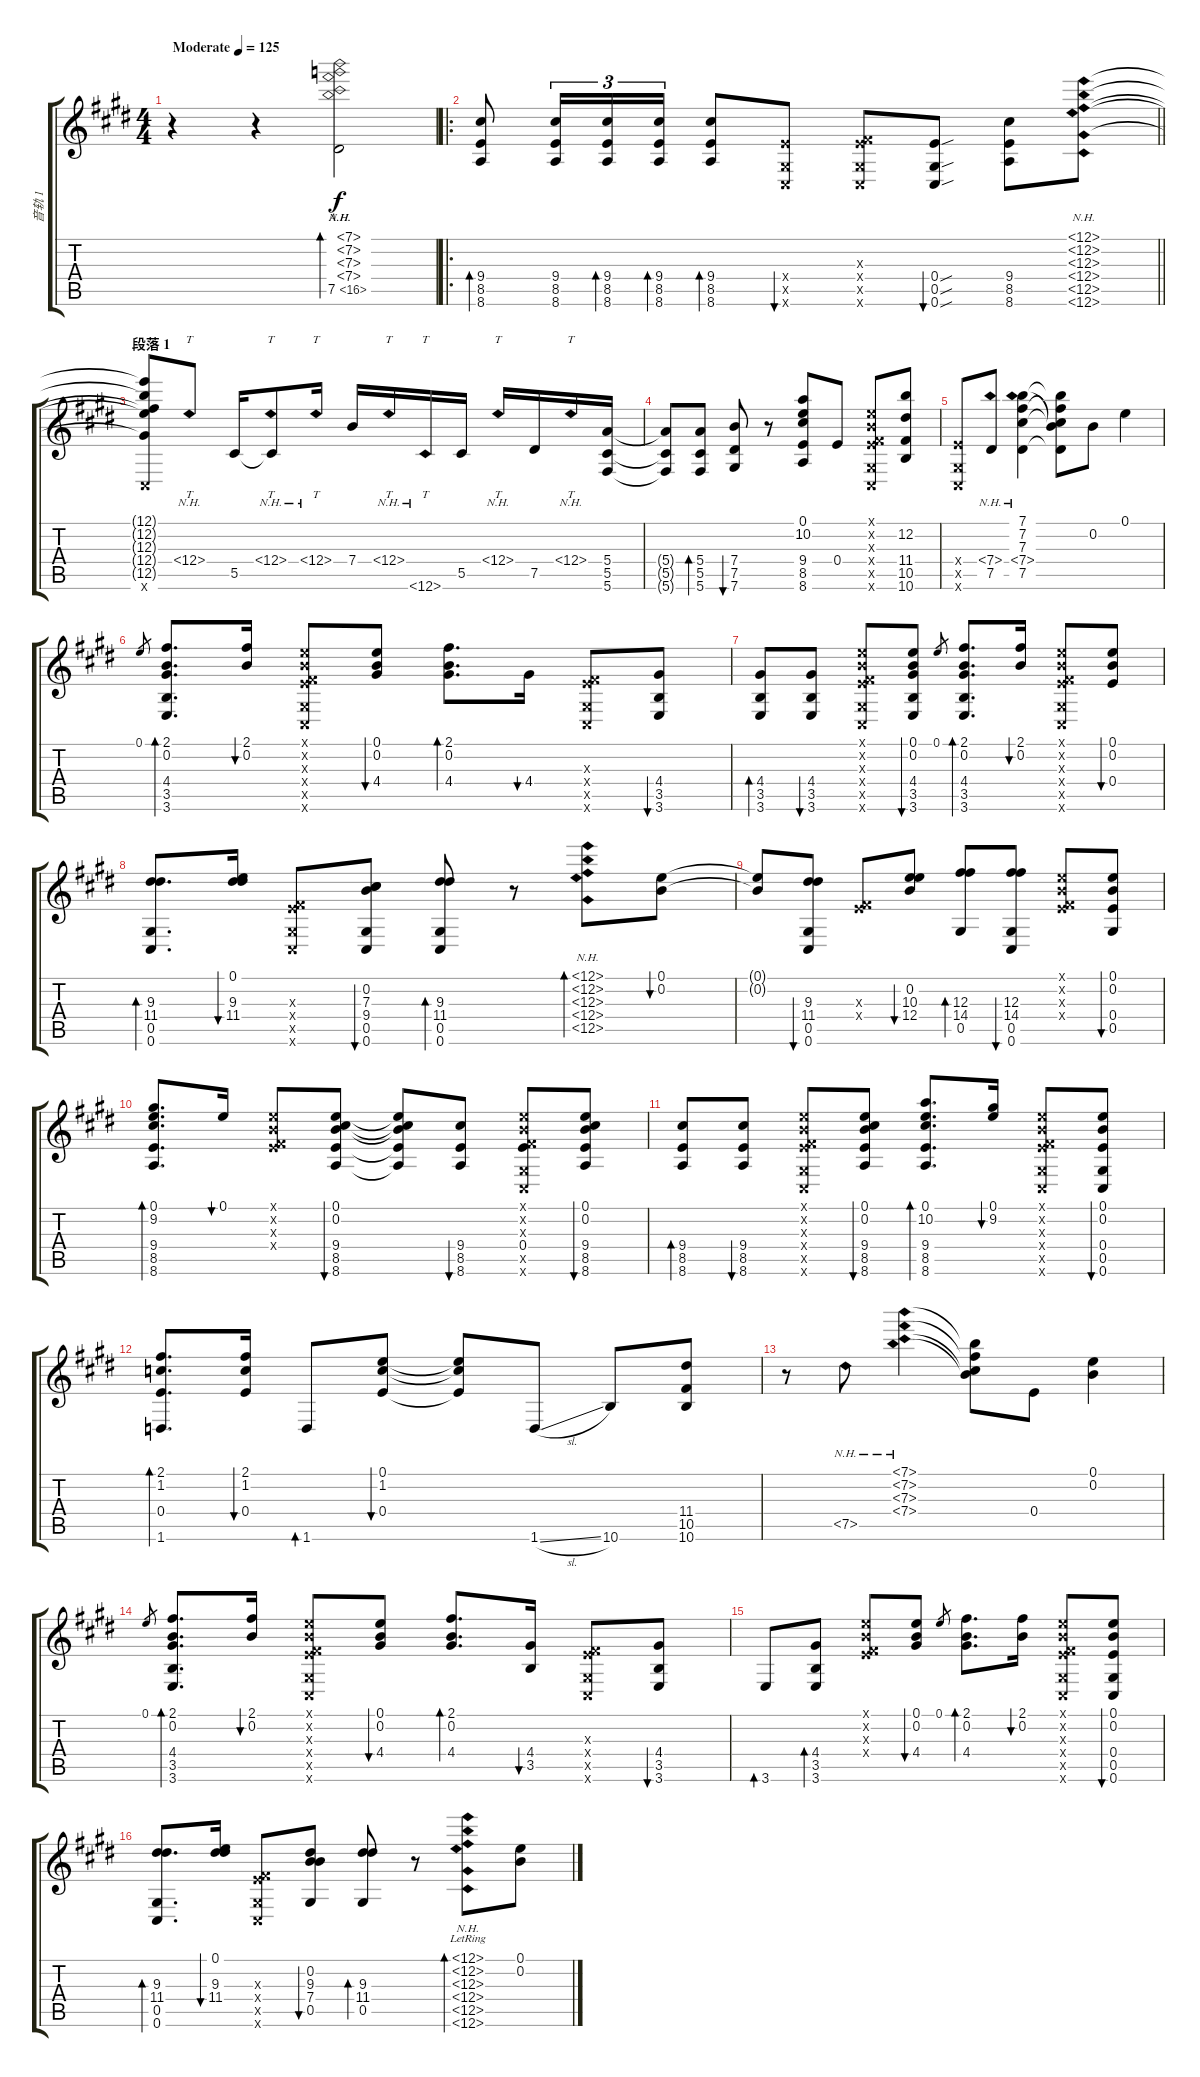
\track ("音轨 1" "音轨 1") {instrument acousticguitarnylon}
\staff {score tabs}
\tuning (E4 B3 Gb3 E3 Ab2 Db2) {hide}
\ts (4 4)
\tempo (125 "Moderate")
\clef g2
\ks e
r.4{dy f instrument acousticguitarnylon} r.4 (7.1{nh} 7.2{nh} 7.3{nh} 7.4{nh} 7.5{ah 9}).2{bd 60} |
\ro
\barLineRight lightlight
(9.4 8.5 8.6).8{bd 60} (9.4 8.5 8.6).16{tu (3 2)} (9.4 8.5 8.6).16{tu (3 2) bd 60} (9.4 8.5 8.6).16{tu (3 2) bd 60} (9.4 8.5 8.6).8{bd 60} (0.4{x} 0.5{x} 0.6{x}).8{bu 60} (0.3{x} 0.4{x} 0.5{x} 0.6{x}).8 (0.4{sou} 0.5{sou} 0.6{sou}).8{bu 60} (9.4 8.5 8.6).8 (12.1{nh} 12.2{nh} 12.3{nh} 12.4{nh} 12.5{nh} 12.6{nh}).8 |
\section ("" "段落 1")
(12.1{t} 12.2{t} 12.3{t} 12.4{t} 12.5{t} 0.6{x}).8 12.4{nh}.8{tt} 5.5.16 (12.4{nh} 5.5{t}).8{tt} 12.4{nh}.16{tt} 7.4.16 12.4{nh}.16{tt} 12.6{nh}.16{tt} 5.5.16 12.4{nh}.16{tt} 7.5.16 12.4{nh}.16{tt} (5.4 5.5 5.6).16 |
(5.4{t} 5.5{t} 5.6{t}).8 (5.4 5.5 5.6).8{bd 60} (7.4 7.5 7.6).8{bu 60} r.8 (0.1 10.2 9.4 8.5 8.6).8 0.4.8 (0.1{x} 0.2{x} 0.3{x} 0.4{x} 0.5{x} 0.6{x}).8 (12.2 11.4 10.5 10.6).8 |
(0.4{x} 0.5{x} 0.6{x}).8 (7.4{nh} 7.5).8 (7.1 7.2 7.3 7.4{nh} 7.5).4 (7.1{t} 7.2{t} 7.3{t} 7.4{t} 7.5{t}).8 0.2.8 0.1.4 |
0.1.8{gr} (2.1 0.2 4.4 3.5 3.6).8{d bd 60} (2.1 0.2).16{bu 60} (0.1{x} 0.2{x} 0.3{x} 0.4{x} 0.5{x} 0.6{x}).8 (0.1 0.2 4.4).8{bu 60} (2.1 0.2 4.4).8{d bd 60} 4.4.16{bu 60} (0.3{x} 0.4{x} 0.5{x} 0.6{x}).8 (4.4 3.5 3.6).8{bu 60} |
(4.4 3.5 3.6).8{bd 60} (4.4 3.5 3.6).8{bu 60} (0.1{x} 0.2{x} 0.3{x} 0.4{x} 0.5{x} 0.6{x}).8 (0.1 0.2 4.4 3.5 3.6).8{bu 60} 0.1.8{gr} (2.1 0.2 4.4 3.5 3.6).8{d bd 60} (2.1 0.2).16{bu 60} (0.1{x} 0.2{x} 0.3{x} 0.4{x} 0.5{x} 0.6{x}).8 (0.1 0.2 0.4).8{bu 60} |
(9.3 11.4 0.5 0.6).8{d bd 60} (0.1 9.3 11.4).16{bu 60} (0.3{x} 0.4{x} 0.5{x} 0.6{x}).8 (0.2 7.3 9.4 0.5 0.6).8{bu 60} (9.3 11.4 0.5 0.6).8{bd 60} r.8 (12.1{nh} 12.2{nh} 12.3{nh} 12.4{nh} 12.5{nh}).8{bd 480} (0.1 0.2).8{bu 60} |
(0.1{t} 0.2{t}).8 (9.3 11.4 0.5 0.6).8{bu 60} (0.3{x} 0.4{x}).8 (0.2 10.3 12.4).8{bu 60} (12.3 14.4 0.5).8{bd 60} (12.3 14.4 0.5 0.6).8{bu 60} (0.1{x} 0.2{x} 0.3{x} 0.4{x}).8 (0.1 0.2 0.4 0.5).8{bu 60} |
(0.1 9.2 9.4 8.5 8.6).8{d bd 60} 0.1.16{bu 60} (0.1{x} 0.2{x} 0.3{x} 0.4{x}).8 (0.1 0.2 9.4 8.5 8.6).8{bu 60} (0.1{t} 0.2{t} 9.4{t} 8.5{t} 8.6{t}).8 (9.4 8.5 8.6).8{bu 60} (0.1{x} 0.2{x} 0.3{x} 0.4 0.5{x} 0.6{x}).8 (0.1 0.2 9.4 8.5 8.6).8{bu 60} |
(9.4 8.5 8.6).8{bd 60} (9.4 8.5 8.6).8{bu 60} (0.1{x} 0.2{x} 0.3{x} 0.4{x} 0.5{x} 0.6{x}).8 (0.1 0.2 9.4 8.5 8.6).8{bu 60} (0.1 10.2 9.4 8.5 8.6).8{d bd 60} (0.1 9.2).16{bu 60} (0.1{x} 0.2{x} 0.3{x} 0.4{x} 0.5{x} 0.6{x}).8 (0.1 0.2 0.4 0.5 0.6).8{bu 60} |
(2.1 1.2 0.4 1.6).8{d bd 60} (2.1 1.2 0.4).16{bu 60} 1.6.8{bd 60} (0.1 1.2 0.4).8{bu 60} (0.1{t} 1.2{t} 0.4{t}).8 1.6{sl}.8 10.6.8 (11.4 10.5 10.6).8 |
r.8 7.5{nh}.8 (7.1{nh} 7.2{nh} 7.3{nh} 7.4{nh}).4 (7.1{t} 7.2{t} 7.3{t} 7.4{t}).8 0.4.8 (0.1 0.2).4 |
0.1.8{gr} (2.1 0.2 4.4 3.5 3.6).8{d bd 60} (2.1 0.2).16{bu 60} (0.1{x} 0.2{x} 0.3{x} 0.4{x} 0.5{x} 0.6{x}).8 (0.1 0.2 4.4).8{bu 60} (2.1 0.2 4.4).8{d bd 60} (4.4 3.5).16{bu 60} (0.3{x} 0.4{x} 0.5{x} 0.6{x}).8 (4.4 3.5 3.6).8{bu 60} |
3.6.8{bd 60} (4.4 3.5 3.6).8{bd 60} (0.1{x} 0.2{x} 0.3{x} 0.4{x}).8 (0.1 0.2 4.4).8{bu 60} 0.1.8{gr} (2.1 0.2 4.4).8{d bd 60} (2.1 0.2).16{bu 60} (0.1{x} 0.2{x} 0.3{x} 0.4{x} 0.5{x} 0.6{x}).8 (0.1 0.2 0.4 0.5 0.6).8{bu 60} |
(9.3 11.4 0.5 0.6).8{d bd 60} (0.1 9.3 11.4).16{bu 60} (0.3{x} 0.4{x} 0.5{x} 0.6{x}).8 (0.2 9.3 7.4 0.5).8{bu 60} (9.3 11.4 0.5).8{bd 60} r.8 (12.1{nh} 12.2{nh} 12.3{nh} 12.4{nh lr} 12.5{nh} 12.6{nh}).8{bd 480} (0.1 0.2).8
